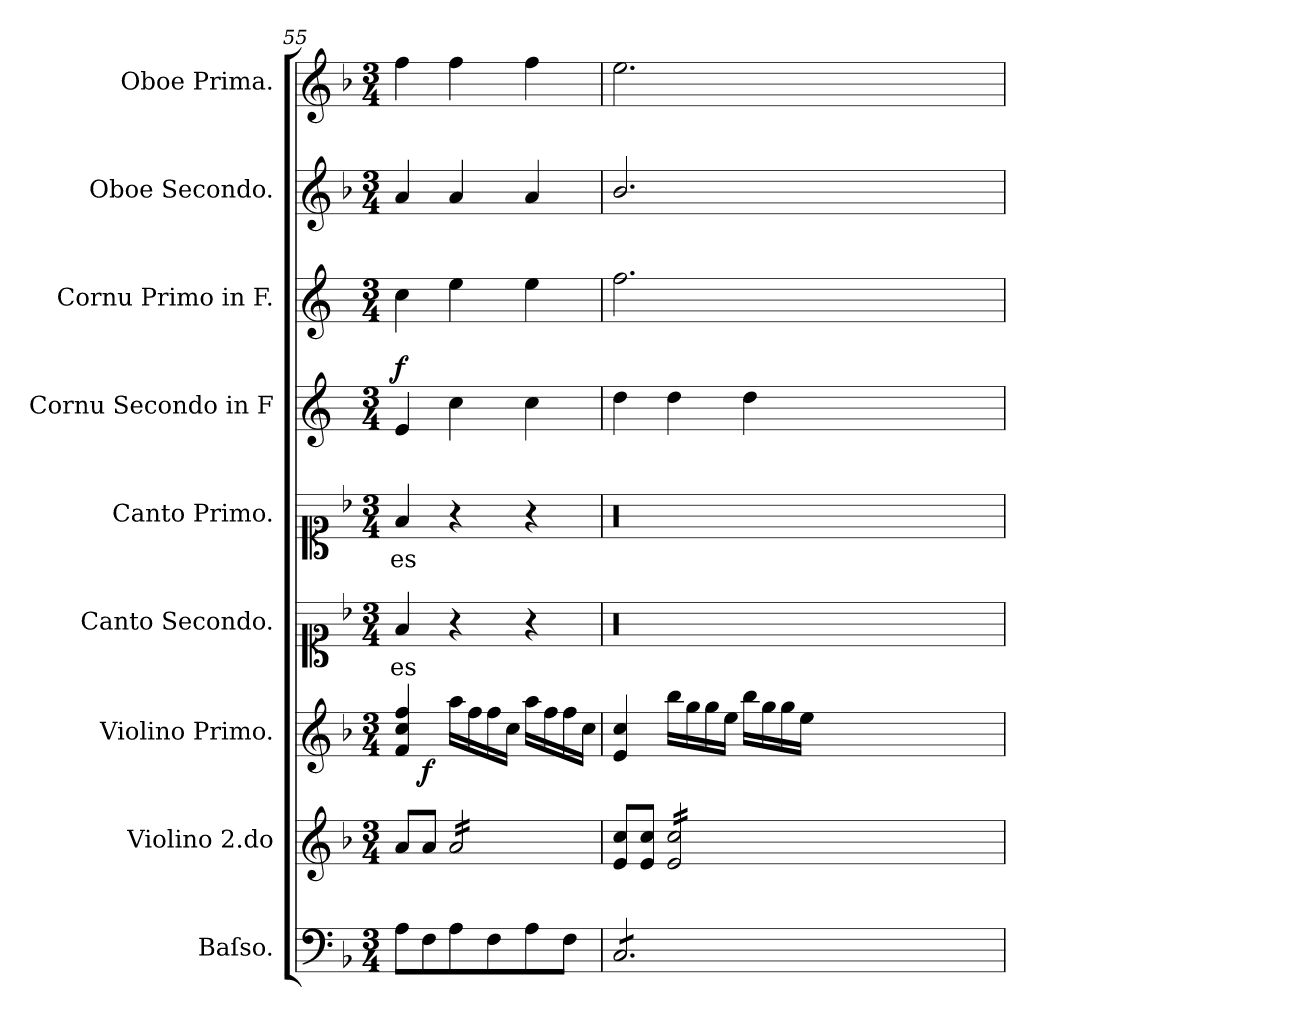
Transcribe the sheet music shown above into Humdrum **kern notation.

**kern	**kern	**dynam	**kern	**dynam	**kern	**text	**kern	**text	**kern	**dynam	**kern	**dynam	**kern	**kern
*part9	*part8	*part8	*part7	*part7	*part6	*part6	*part5	*part5	*part4	*part4	*part3	*part3	*part2	*part1
*staff9	*staff8	*staff8	*staff7	*staff7	*staff6	*staff6	*staff5	*staff5	*staff4	*staff4	*staff3	*staff3	*staff2	*staff1
*I"Baſso.	*I"Violino 2.do	*	*I"Violino Primo.	*	*I"Canto Secondo.	*	*I"Canto Primo.	*	*I"Cornu Secondo in F	*	*I"Cornu Primo in F.	*	*I"Oboe Secondo.	*I"Oboe Prima.
*I'B	*	*	*I'Vn I	*	*	*	*	*	*	*	*I'Cor I in F	*	*	*I'Ob I
*clefF4	*clefG2	*	*clefG2	*	*clefC1	*	*clefC1	*	*clefG2	*	*clefG2	*	*clefG2	*clefG2
*	*	*	*	*	*	*	*	*	*ITrd4c7	*	*ITrd4c7	*	*	*
*k[b-]	*k[b-]	*	*k[b-]	*	*k[b-]	*	*k[b-]	*	*k[b-]	*	*k[b-]	*	*k[b-]	*k[b-]
*F:	*F:	*	*F:	*	*F:	*	*F:	*	*	*	*	*	*F:	*F:
*M3/4	*M3/4	*	*M3/4	*	*M3/4	*	*M3/4	*	*M3/4	*	*M3/4	*	*M3/4	*M3/4
=55	=55	=55	=55	=55	=55	=55	=55	=55	=55	=55	=55	=55	=55	=55
!	!	!	!	!	!	!	!	!	!	!LO:DY:a	!	!	!	!
*	*	*	*^	*	*	*	*	*	*	*	*^	*	*	*
8A\L	8a/L	for	4f/ 4cc/ 4ff/	8ryy	.	4f/	es	4f/	es	4A/	f	4f\	8ryy	.	4a/	4ff\
!	!	!	!	!	!LO:DY:b	!	!	!	!	!	!	!	!	!	!	!
8F\	8a/J	.	.	2ryy	f	.	.	.	.	.	.	.	2ryy	for	.	.
*	*tremolo	*	*	*	*	*	*	*	*	*	*	*	*	*	*	*
8A\	16a/LL	.	16aa\LL	.	.	4r	.	4r	.	4f\	.	4a\	.	.	4a/	4ff\
.	16a/	.	16ff\	.	.	.	.	.	.	.	.	.	.	.	.	.
8F\	16a/	.	16ff\	.	.	.	.	.	.	.	.	.	.	.	.	.
.	16a/	.	16cc\JJ	.	.	.	.	.	.	.	.	.	.	.	.	.
8A\	16a/	.	16aa\LL	.	.	4r	.	4r	.	4f\	.	4a\	.	.	4a/	4ff\
.	16a/	.	16ff\	.	.	.	.	.	.	.	.	.	.	.	.	.
8F\J	16a/	.	16ff\	8ryy	.	.	.	.	.	.	.	.	8ryy	.	.	.
.	16a/JJ	.	16cc\JJ	.	.	.	.	.	.	.	.	.	.	.	.	.
*	*Xtremolo	*	*	*	*	*	*	*	*	*	*	*	*	*	*	*
=56	=56	=56	=56	=56	=56	=56	=56	=56	=56	=56	=56	=56	=56	=56	=56	=56
!	!	!	!	!	!	!LO:N:vis=00	!	!LO:N:vis=00	!	!	!	!	!	!	!	!
*	*	*	*v	*v	*	*	*	*	*	*	*	*v	*v	*	*	*
*tremolo	*	*	*	*	*	*	*	*	*	*	*	*	*	*
8C/L	8e/ 8cc/L	.	4e/ 4cc/	.	0.r	.	0.r	.	4g\	.	2.b-\	.	2.b-/	2.ee\
8C/	8e/ 8cc/J	.	.	.	.	.	.	.	.	.	.	.	.	.
*	*tremolo	*	*	*	*	*	*	*	*	*	*	*	*	*
8C/	16e/ 16cc/LL	.	16bb-\LL	.	.	.	.	.	4g\	.	.	.	.	.
.	16e/ 16cc/	.	16gg\	.	.	.	.	.	.	.	.	.	.	.
8C/	16e/ 16cc/	.	16gg\	.	.	.	.	.	.	.	.	.	.	.
.	16e/ 16cc/	.	16ee\JJ	.	.	.	.	.	.	.	.	.	.	.
8C/	16e/ 16cc/	.	16bb-\LL	.	.	.	.	.	4g\	.	.	.	.	.
.	16e/ 16cc/	.	16gg\	.	.	.	.	.	.	.	.	.	.	.
8C/J	16e/ 16cc/	.	16gg\	.	.	.	.	.	.	.	.	.	.	.
*Xtremolo	*	*	*	*	*	*	*	*	*	*	*	*	*	*
.	16e/ 16cc/JJ	.	16ee\JJ	.	.	.	.	.	.	.	.	.	.	.
*	*Xtremolo	*	*	*	*	*	*	*	*	*	*	*	*	*
0ryy	0ryy	.	0ryy	.	.	.	.	.	0ryy	.	0ryy	.	0ryy	0ryy
4ryy	4ryy	.	4ryy	.	.	.	.	.	4ryy	.	4ryy	.	4ryy	4ryy
=	=	=	=	=	=	=	=	=	=	=	=	=	=	=
*-	*-	*-	*-	*-	*-	*-	*-	*-	*-	*-	*-	*-	*-	*-
